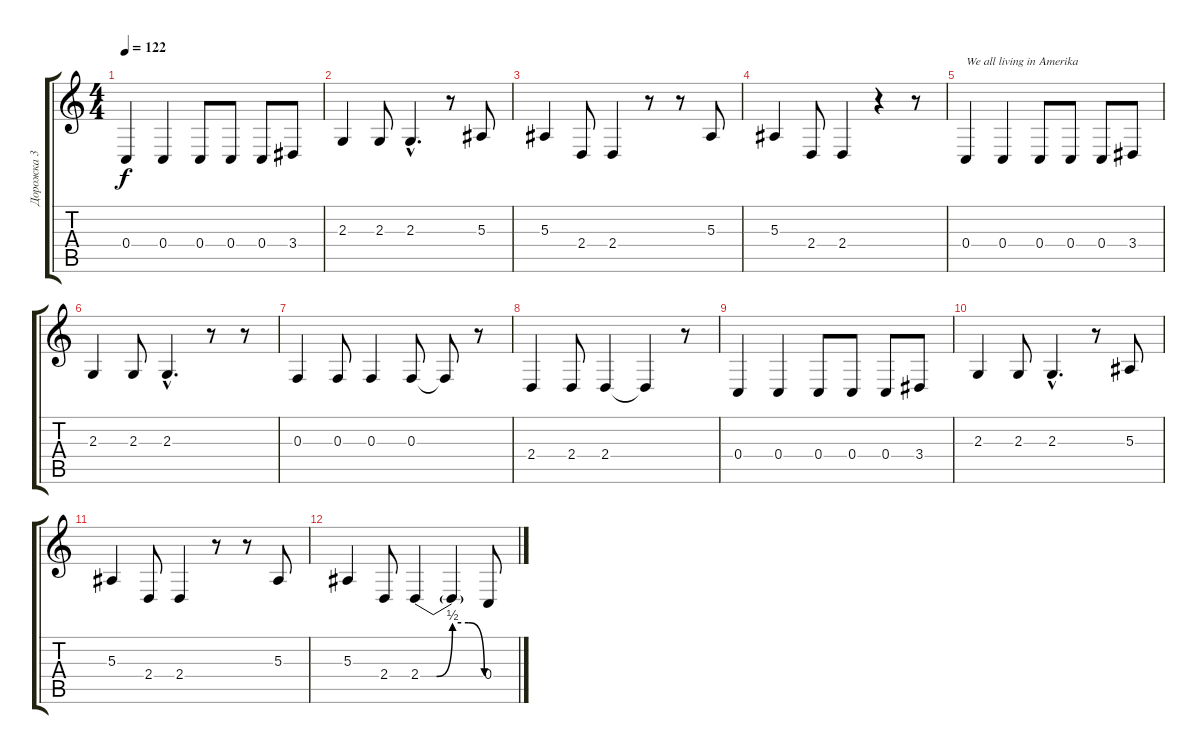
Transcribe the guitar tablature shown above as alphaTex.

\track ("Дорожка 3" "Дорожка 3") {instrument bassoon}
\staff {score tabs}
\tuning (D4 A3 F3 C3 G2 D2) {hide}
\ts (4 4)
\tempo 122
\clef g2
\ks c
0.4.4{dy f} 0.4.4 0.4.8 0.4.8 0.4.8 3.4.8 |
2.3.4 2.3.8 2.3{hac}.4{d} r.8 5.3.8 |
5.3.4 2.4.8 2.4.4 r.8 r.8 5.3.8 |
5.3.4 2.4.8 2.4.4 r.4 r.8 |
0.4.4{txt "We all living in Amerika"} 0.4.4 0.4.8 0.4.8 0.4.8 3.4.8 |
2.3.4 2.3.8 2.3{hac}.4{d} r.8 r.8 |
0.3.4 0.3.8 0.3.4 0.3.8 0.3{t}.8 r.8 |
2.4.4 2.4.8 2.4.4 2.4{t}.4 r.8 |
0.4.4 0.4.4 0.4.8 0.4.8 0.4.8 3.4.8 |
2.3.4 2.3.8 2.3{hac}.4{d} r.8 5.3.8 |
5.3.4 2.4.8 2.4.4 r.8 r.8 5.3.8 |
5.3.4 2.4.8 2.4{be (custom 0 0 15 0 30 2 45 2 60 0)}.4 2.4{t}.4 0.4.8
